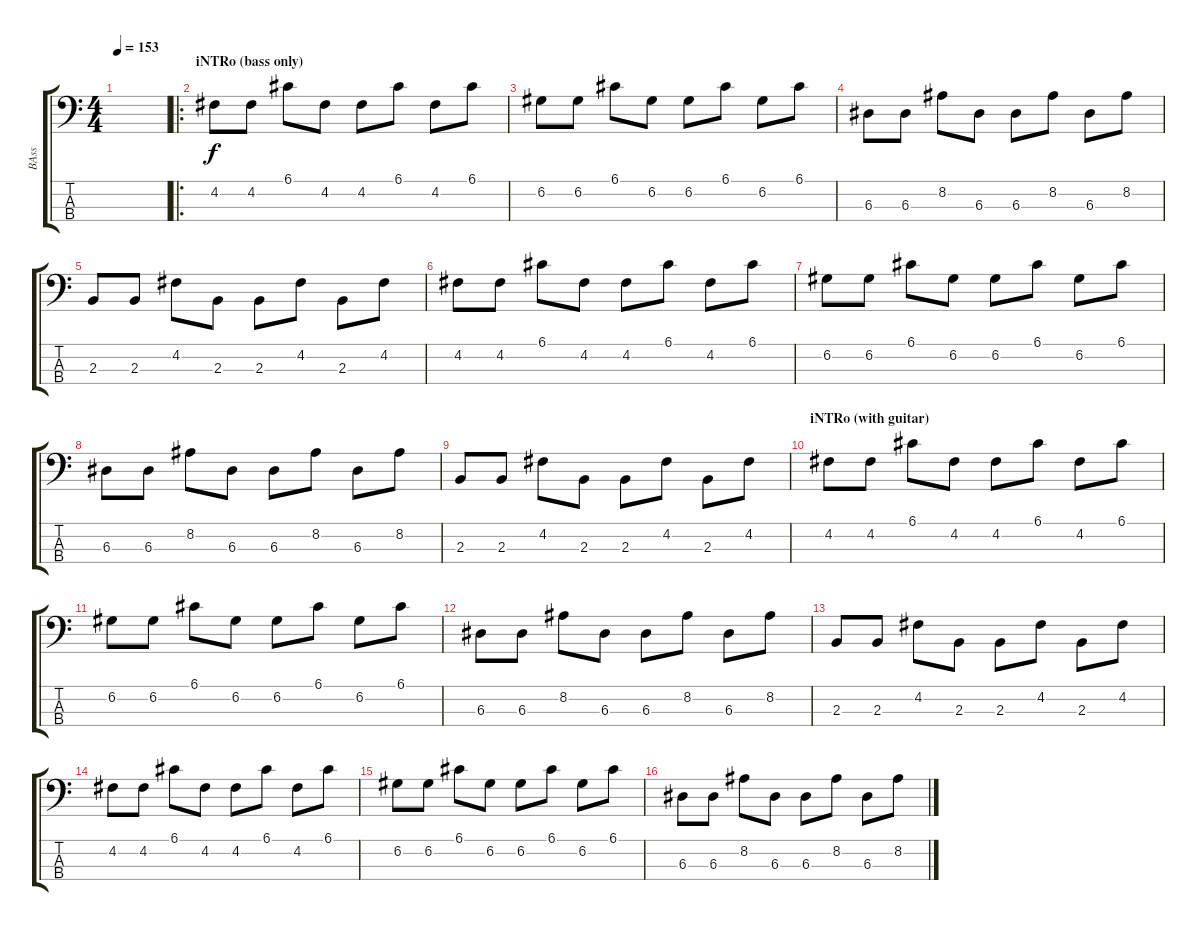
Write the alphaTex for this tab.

\track ("BAss" "BAss") {instrument electricbassfinger}
\staff {score tabs}
\tuning (G2 D2 A1 E1) {hide}
\ts (4 4)
\section ("" "")
\tempo 153
\clef f4
\ks c
|
\ro
\section ("" "iNTRo (bass only)")
4.2.8 4.2.8 6.1.8 4.2.8 4.2.8 6.1.8 4.2.8 6.1.8 |
6.2.8 6.2.8 6.1.8 6.2.8 6.2.8 6.1.8 6.2.8 6.1.8 |
6.3.8 6.3.8 8.2.8 6.3.8 6.3.8 8.2.8 6.3.8 8.2.8 |
2.3.8 2.3.8 4.2.8 2.3.8 2.3.8 4.2.8 2.3.8 4.2.8 |
4.2.8 4.2.8 6.1.8 4.2.8 4.2.8 6.1.8 4.2.8 6.1.8 |
6.2.8 6.2.8 6.1.8 6.2.8 6.2.8 6.1.8 6.2.8 6.1.8 |
6.3.8 6.3.8 8.2.8 6.3.8 6.3.8 8.2.8 6.3.8 8.2.8 |
2.3.8 2.3.8 4.2.8 2.3.8 2.3.8 4.2.8 2.3.8 4.2.8 |
\section ("" "iNTRo (with guitar)")
4.2.8 4.2.8 6.1.8 4.2.8 4.2.8 6.1.8 4.2.8 6.1.8 |
6.2.8 6.2.8 6.1.8 6.2.8 6.2.8 6.1.8 6.2.8 6.1.8 |
6.3.8 6.3.8 8.2.8 6.3.8 6.3.8 8.2.8 6.3.8 8.2.8 |
2.3.8 2.3.8 4.2.8 2.3.8 2.3.8 4.2.8 2.3.8 4.2.8 |
4.2.8 4.2.8 6.1.8 4.2.8 4.2.8 6.1.8 4.2.8 6.1.8 |
6.2.8 6.2.8 6.1.8 6.2.8 6.2.8 6.1.8 6.2.8 6.1.8 |
6.3.8 6.3.8 8.2.8 6.3.8 6.3.8 8.2.8 6.3.8 8.2.8
